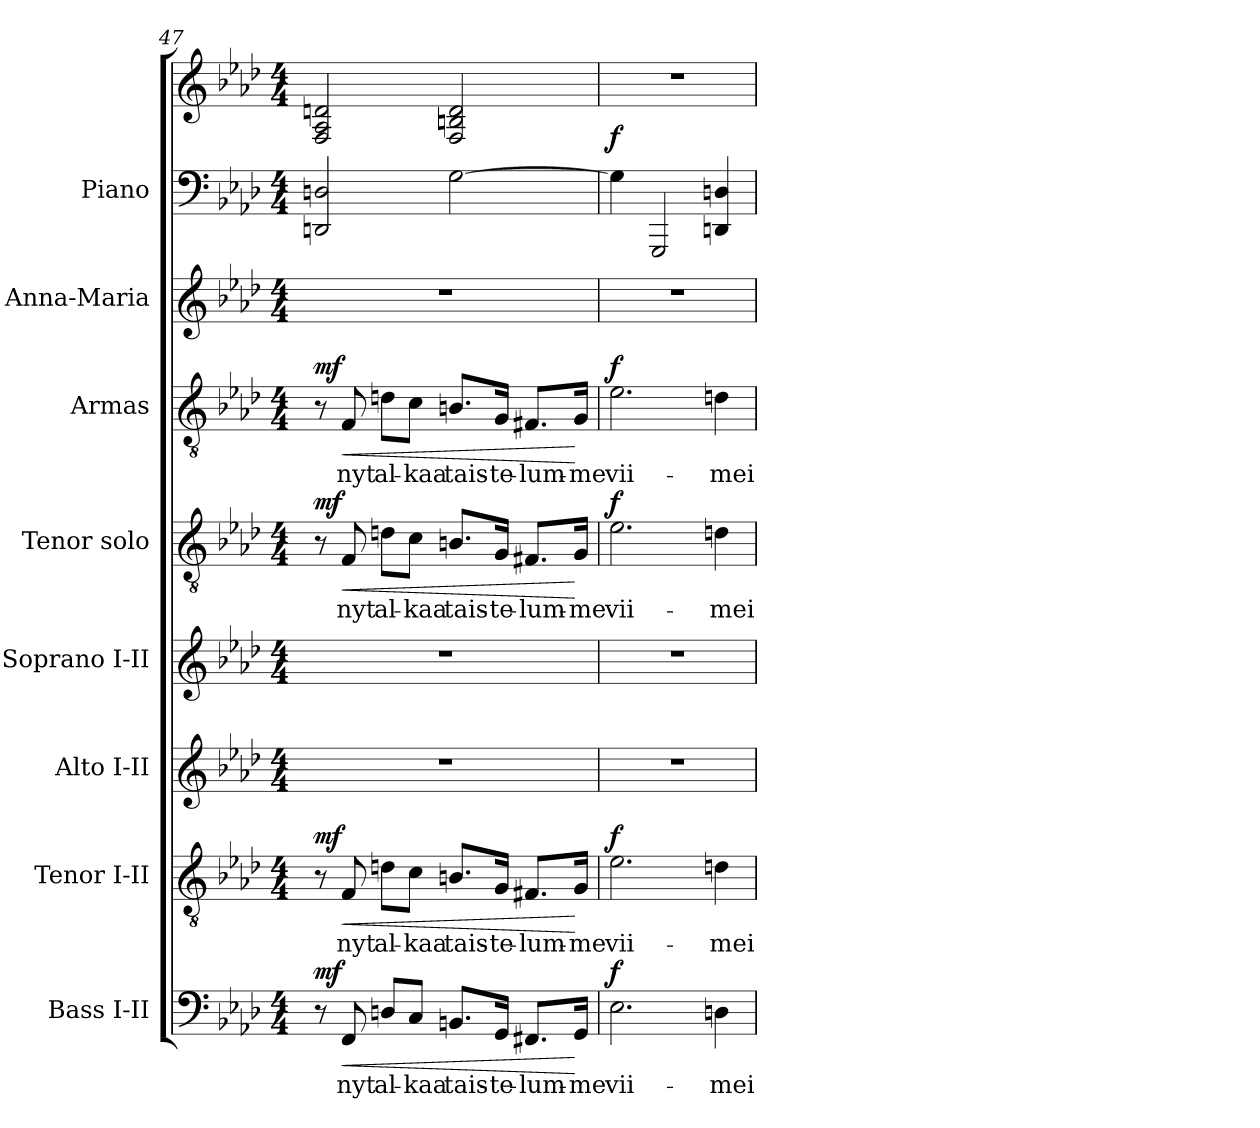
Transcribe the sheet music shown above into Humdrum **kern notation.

**kern	**text	**dynam	**kern	**text	**dynam	**kern	**kern	**kern	**text	**dynam	**kern	**text	**dynam	**kern	**kern	**kern	**dynam
*part8	*part8	*part8	*part7	*part7	*part7	*part6	*part5	*part4	*part4	*part4	*part3	*part3	*part3	*part2	*part1	*part1	*part1
*staff9	*staff9	*staff9	*staff8	*staff8	*staff8	*staff7	*staff6	*staff5	*staff5	*staff5	*staff4	*staff4	*staff4	*staff3	*staff2	*staff1	*staff1/2
*I"Bass I-II	*	*	*I"Tenor I-II	*	*	*I"Alto I-II	*I"Soprano I-II	*I"Tenor solo	*	*	*I"Armas	*	*	*I"Anna-Maria	*I"Piano	*	*
*I'B.	*	*	*I'T.	*	*	*I'A.	*I'S.	*I'T. Solo	*	*	*I'Armas	*	*	*I'A-M	*I'Pno.	*	*
!!LO:PB:g=z
*clefF4	*	*	*clefGv2	*	*	*clefG2	*clefG2	*clefGv2	*	*	*clefGv2	*	*	*clefG2	*clefF4	*clefG2	*
*	*	*	*ITrd7c12	*	*	*	*	*ITrd7c12	*	*	*ITrd7c12	*	*	*	*	*	*
*k[b-e-a-d-]	*	*	*k[b-e-a-d-]	*	*	*k[b-e-a-d-]	*k[b-e-a-d-]	*k[b-e-a-d-]	*	*	*k[b-e-a-d-]	*	*	*k[b-e-a-d-]	*k[b-e-a-d-]	*k[b-e-a-d-]	*
*A-:	*	*	*A-:	*	*	*A-:	*A-:	*A-:	*	*	*A-:	*	*	*A-:	*A-:	*A-:	*
*M4/4	*	*	*M4/4	*	*	*M4/4	*M4/4	*M4/4	*	*	*M4/4	*	*	*M4/4	*M4/4	*M4/4	*
*MM72	*	*	*MM72	*	*	*MM72	*MM72	*MM72	*	*	*MM72	*	*	*MM72	*MM72	*MM72	*
=47	=47	=47	=47	=47	=47	=47	=47	=47	=47	=47	=47	=47	=47	=47	=47	=47	=47
8r	.	mf	8r	.	mf	1r	1r	8r	.	mf	8r	.	mf	1r	2DDni/ 2Dni	2Fi/ 2A-i 2dni	.
!	!LO:LY:b:color=#000000	!LO:HP:b	!	!	!	!	!	!	!	!	!	!	!	!	!	!	!
!	!	!	!	!LO:LY:b:color=#000000	!LO:HP:b	!	!	!	!	!	!	!	!	!	!	!	!
!	!	!	!	!	!	!	!	!	!LO:LY:b:color=#000000	!LO:HP:b	!	!	!	!	!	!	!
!	!	!	!	!	!	!	!	!	!	!	!	!LO:LY:b:color=#000000	!LO:HP:b	!	!	!	!
8FFi/	nyt	<	8FFi/	nyt	<	.	.	8FFi/	nyt	<	8FFi/	nyt	<	.	.	.	.
!	!LO:LY:b:color=#000000	!	!	!	!	!	!	!	!	!	!	!	!	!	!	!	!
!	!	!	!	!LO:LY:b:color=#000000	!	!	!	!	!	!	!	!	!	!	!	!	!
!	!	!	!	!	!	!	!	!	!LO:LY:b:color=#000000	!	!	!	!	!	!	!	!
!	!	!	!	!	!	!	!	!	!	!	!	!LO:LY:b:color=#000000	!	!	!	!	!
8Dni/L	al-	.	8Dni\L	al-	.	.	.	8Dni\L	al-	.	8Dni\L	al-	.	.	.	.	.
!	!LO:LY:b:color=#000000	!	!	!	!	!	!	!	!	!	!	!	!	!	!	!	!
!	!	!	!	!LO:LY:b:color=#000000	!	!	!	!	!	!	!	!	!	!	!	!	!
!	!	!	!	!	!	!	!	!	!LO:LY:b:color=#000000	!	!	!	!	!	!	!	!
!	!	!	!	!	!	!	!	!	!	!	!	!LO:LY:b:color=#000000	!	!	!	!	!
8Ci/J	-kaa	.	8Ci\J	-kaa	.	.	.	8Ci\J	-kaa	.	8Ci\J	-kaa	.	.	.	.	.
!	!LO:LY:b:color=#000000	!	!	!	!	!	!	!	!	!	!	!	!	!	!	!	!
!	!	!	!	!LO:LY:b:color=#000000	!	!	!	!	!	!	!	!	!	!	!	!	!
!	!	!	!	!	!	!	!	!	!LO:LY:b:color=#000000	!	!	!	!	!	!	!	!
!	!	!	!	!	!	!	!	!	!	!	!	!LO:LY:b:color=#000000	!	!	!	!	!
8.BBni/L	tais-	.	8.BBni/L	tais-	.	.	.	8.BBni/L	tais-	.	8.BBni/L	tais-	.	.	[>2Gi\	2Fi/ 2Bni 2di	[ [
!	!LO:LY:b:color=#000000	!	!	!	!	!	!	!	!	!	!	!	!	!	!	!	!
!	!	!	!	!LO:LY:b:color=#000000	!	!	!	!	!	!	!	!	!	!	!	!	!
!	!	!	!	!	!	!	!	!	!LO:LY:b:color=#000000	!	!	!	!	!	!	!	!
!	!	!	!	!	!	!	!	!	!	!	!	!LO:LY:b:color=#000000	!	!	!	!	!
16GGi/Jk	-te-	.	16GGi/Jk	-te-	.	.	.	16GGi/Jk	-te-	.	16GGi/Jk	-te-	.	.	.	.	.
!	!LO:LY:b:color=#000000	!	!	!	!	!	!	!	!	!	!	!	!	!	!	!	!
!	!	!	!	!LO:LY:b:color=#000000	!	!	!	!	!	!	!	!	!	!	!	!	!
!	!	!	!	!	!	!	!	!	!LO:LY:b:color=#000000	!	!	!	!	!	!	!	!
!	!	!	!	!	!	!	!	!	!	!	!	!LO:LY:b:color=#000000	!	!	!	!	!
8.FF#Xi/L	-lum-	.	8.FF#Xi/L	-lum-	.	.	.	8.FF#Xi/L	-lum-	.	8.FF#Xi/L	-lum-	.	.	.	.	.
!	!LO:LY:b:color=#000000	!	!	!	!	!	!	!	!	!	!	!	!	!	!	!	!
!	!	!	!	!LO:LY:b:color=#000000	!	!	!	!	!	!	!	!	!	!	!	!	!
!	!	!	!	!	!	!	!	!	!LO:LY:b:color=#000000	!	!	!	!	!	!	!	!
!	!	!	!	!	!	!	!	!	!	!	!	!LO:LY:b:color=#000000	!	!	!	!	!
16GGi/Jk	-me	[	16GGi/Jk	-me	[	.	.	16GGi/Jk	-me	[	16GGi/Jk	-me	[	.	.	.	.
=48	=48	=48	=48	=48	=48	=48	=48	=48	=48	=48	=48	=48	=48	=48	=48	=48	=48
!	!LO:LY:b:color=#000000	!	!	!	!	!	!	!	!	!	!	!	!	!	!	!	!
!	!	!	!	!LO:LY:b:color=#000000	!	!	!	!	!	!	!	!	!	!	!	!	!
!	!	!	!	!	!	!	!	!	!LO:LY:b:color=#000000	!	!	!	!	!	!	!	!
!	!	!	!	!	!	!	!	!	!	!	!	!LO:LY:b:color=#000000	!	!	!	!	!
2.E-i\	vii-	f	2.E-i\	vii-	f	1r	1r	2.E-i\	vii-	f	2.E-i\	vii-	f	1r	4Gi\]	1r	f
.	.	.	.	.	.	.	.	.	.	.	.	.	.	.	2GGGi/	.	.
!	!LO:LY:b:color=#000000	!	!	!	!	!	!	!	!	!	!	!	!	!	!	!	!
!	!	!	!	!LO:LY:b:color=#000000	!	!	!	!	!	!	!	!	!	!	!	!	!
!	!	!	!	!	!	!	!	!	!LO:LY:b:color=#000000	!	!	!	!	!	!	!	!
!	!	!	!	!	!	!	!	!	!	!	!	!LO:LY:b:color=#000000	!	!	!	!	!
4Dni\	-mei-	.	4Dni\	-mei-	.	.	.	4Dni\	-mei-	.	4Dni\	-mei-	.	.	4DDni/ 4Dni	.	.
=	=	=	=	=	=	=	=	=	=	=	=	=	=	=	=	=	=
*-	*-	*-	*-	*-	*-	*-	*-	*-	*-	*-	*-	*-	*-	*-	*-	*-	*-
